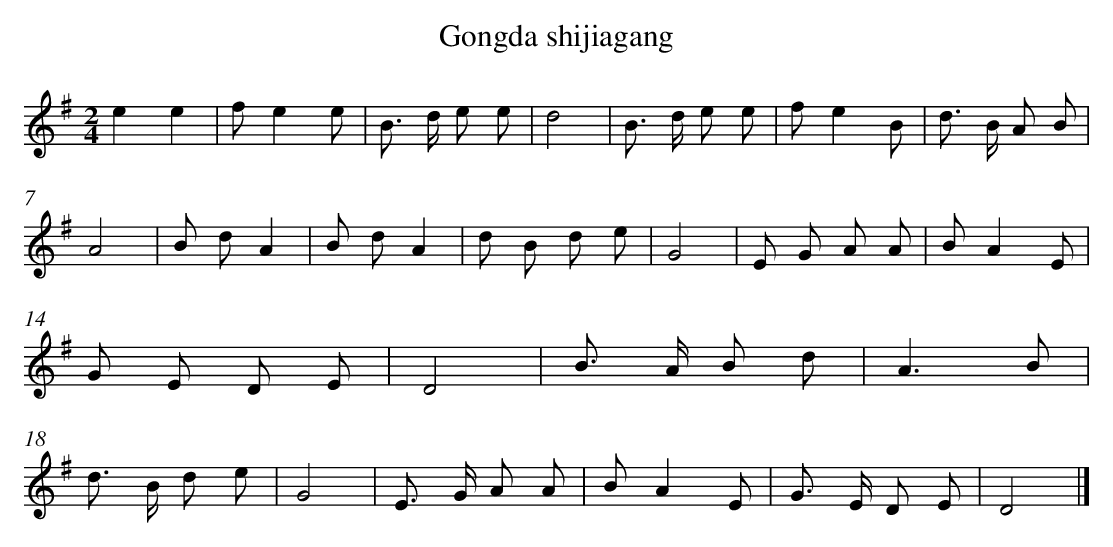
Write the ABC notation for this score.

X:1
T: Gongda shijiagang
L: 1/8
M: 2/4
K: G
e2e2 [I:setbarnb 1]|
fe2e |
B> d e e |
d4 |
B> d e e |
fe2B |
d> B A B |
A4 |
B dA2 |
B dA2 |
d B d e |
G4 |
E G A A |
BA2E |
G E D E |
D4 |
B> A B d |
A3B |
d> B d e |
G4 |
E> G A A |
BA2E |
G> E D E |
D4 |]
